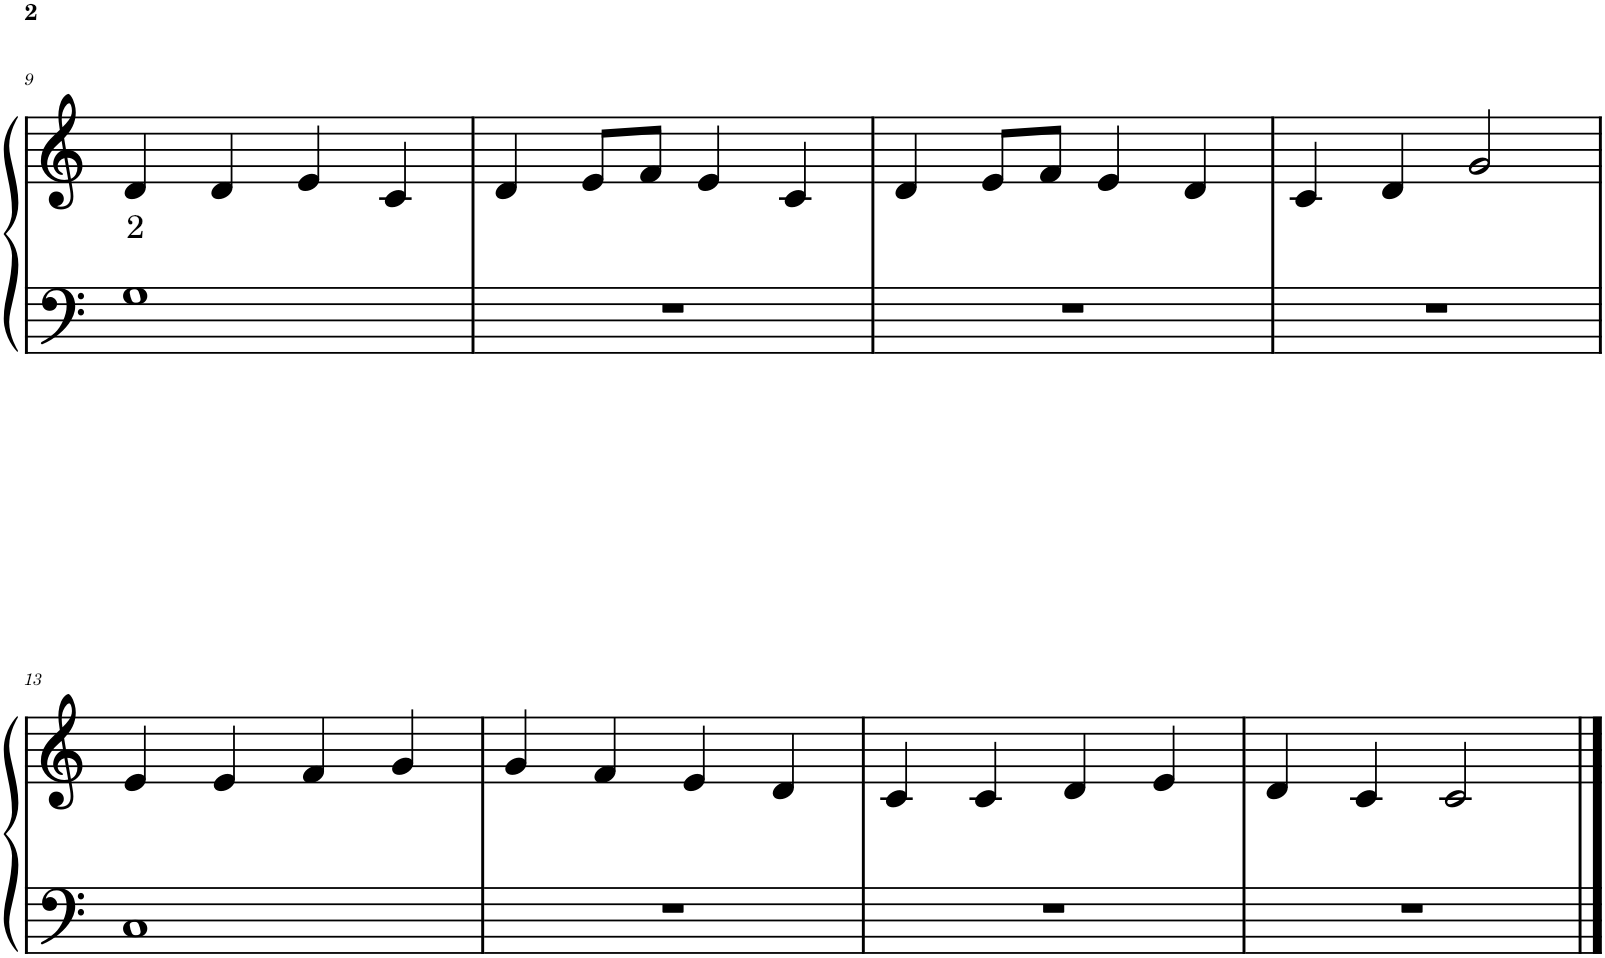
**kern	**kern	**text
*part1	*part1	*part1
*staff2	*staff1	*staff1
*I"Piano	*	*
*I'Pno.	*	*
!!LO:PB:g=z
*clefF4	*clefG2	*
*k[]	*k[]	*
*M4/4	*M4/4	*
=9	=9	=9
!	!	!LO:LY:b
1G	4d/	2
.	4d/	.
.	4e/	.
.	4c/	.
=10	=10	=10
1r	4d/	.
.	8e/L	.
.	8f/J	.
.	4e/	.
.	4c/	.
=11	=11	=11
1r	4d/	.
.	8e/L	.
.	8f/J	.
.	4e/	.
.	4d/	.
=12	=12	=12
1r	4c/	.
.	4d/	.
.	2g/	.
!!LO:LB:g=z
=13	=13	=13
1C	4e/	.
.	4e/	.
.	4f/	.
.	4g/	.
=14	=14	=14
1r	4g/	.
.	4f/	.
.	4e/	.
.	4d/	.
=15	=15	=15
1r	4c/	.
.	4c/	.
.	4d/	.
.	4e/	.
=16	=16	=16
1r	4d/	.
.	4c/	.
.	2c/	.
==	==	==
*-	*-	*-
